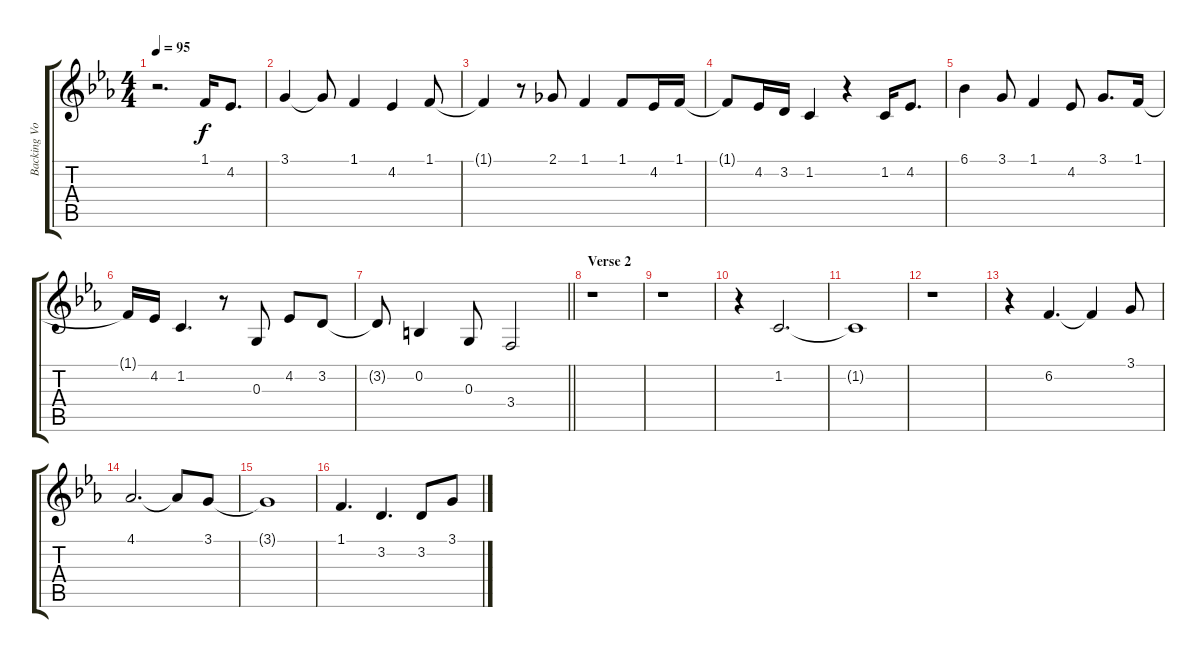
\track ("Backing Vocals" "Backing Vo") {instrument cello}
\staff {score tabs}
\tuning (E4 B3 G3 D3 A2 E2) {hide}
\ts (4 4)
\tempo 95
\clef g2
\ks cminor
r.2{d dy f} 1.1.16 4.2.8{d} |
3.1.4 3.1{t}.8 1.1.4 4.2.4 1.1.8 |
1.1{t}.4 r.8 2.1.8 1.1.4 1.1.8 4.2.16 1.1.16 |
1.1{t}.8 4.2.16 3.2.16 1.2.4 r.4 1.2.16 4.2.8{d} |
6.1.4 3.1.8 1.1.4 4.2.8 3.1.8{d} 1.1.16 |
1.1{t}.16 4.2.16 1.2.4{d} r.8 0.3.8 4.2.8 3.2.8 |
\barLineRight lightlight
3.2{t}.8 0.2.4 0.3.8 3.4.2 |
\section ("" "Verse 2")
r.1 |
r.1 |
r.4 1.2.2{d} |
1.2{t}.1 |
r.1 |
r.4 6.2.4{d} 6.2{t}.4 3.1.8 |
4.1.2{d} 4.1{t}.8 3.1.8 |
3.1{t}.1 |
1.1.4{d} 3.2.4{d} 3.2.8 3.1.8
